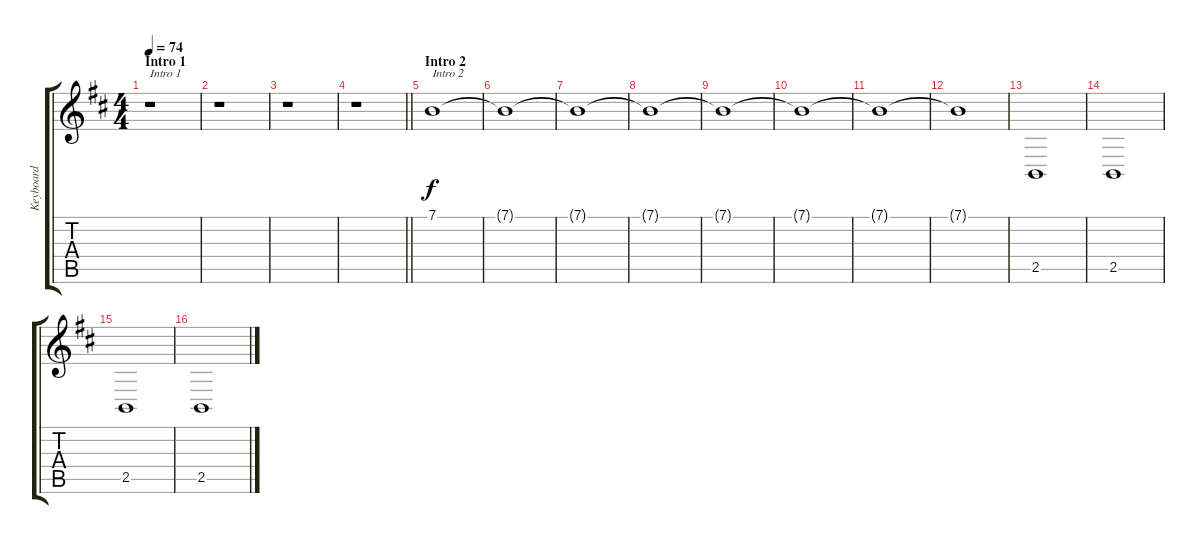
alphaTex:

\track ("Keyboard" "Keyboard") {instrument drawbarorgan}
\staff {score tabs}
\tuning (E4 B3 G3 D3 A2 E2) {hide}
\ts (4 4)
\section ("" "Intro 1")
\tempo 74
\clef g2
\ks d
r.1{txt "Intro 1" dy f instrument drawbarorgan} |
r.1 |
r.1 |
\barLineRight lightlight
r.1 |
\section ("" "Intro 2")
7.1.1{txt "Intro 2"} |
7.1{t}.1 |
7.1{t}.1 |
7.1{t}.1 |
7.1{t}.1 |
7.1{t}.1 |
7.1{t}.1 |
7.1{t}.1 |
2.5.1{instrument acousticgrandpiano} |
2.5.1 |
2.5.1 |
2.5.1
